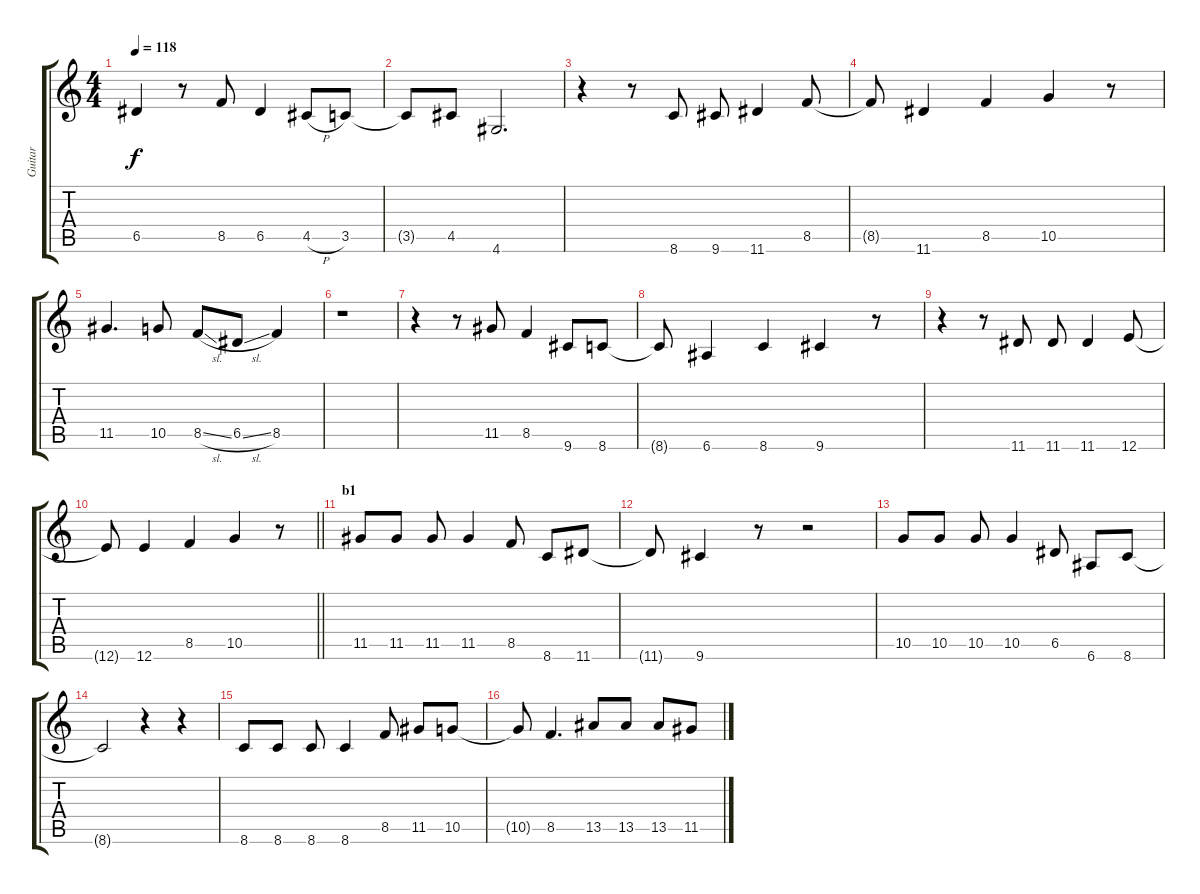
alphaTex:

\track ("Guitar" "Guitar") {instrument acousticguitarsteel}
\staff {score tabs}
\tuning (E4 B3 G3 D3 A2 E2) {hide}
\ts (4 4)
\tempo 118
\clef g2
\ks c
6.5{t}.4{dy f} r.8 8.5.8 6.5.4 4.5{h}.8 3.5.8 |
3.5{t}.8 4.5.8 4.6.2{d} |
r.4 r.8 8.6.8 9.6.8 11.6.4 8.5.8 |
8.5{t}.8 11.6.4 8.5.4 10.5.4 r.8 |
11.5.4{d} 10.5.8 8.5{sl}.8 6.5{sl}.8 8.5.4 |
r.1 |
r.4 r.8 11.5.8 8.5.4 9.6.8 8.6.8 |
8.6{t}.8 6.6.4 8.6.4 9.6.4 r.8 |
r.4 r.8 11.6.8 11.6.8 11.6.4 12.6.8 |
\barLineRight lightlight
12.6{t}.8 12.6.4 8.5.4 10.5.4 r.8 |
\section ("" "b1")
11.5.8 11.5.8 11.5.8 11.5.4 8.5.8 8.6.8 11.6.8 |
11.6{t}.8 9.6.4 r.8 r.2 |
10.5.8 10.5.8 10.5.8 10.5.4 6.5.8 6.6.8 8.6.8 |
8.6{t}.2 r.4 r.4 |
8.6.8 8.6.8 8.6.8 8.6.4 8.5.8 11.5.8 10.5.8 |
10.5{t}.8 8.5.4{d} 13.5.8 13.5.8 13.5.8 11.5.8
